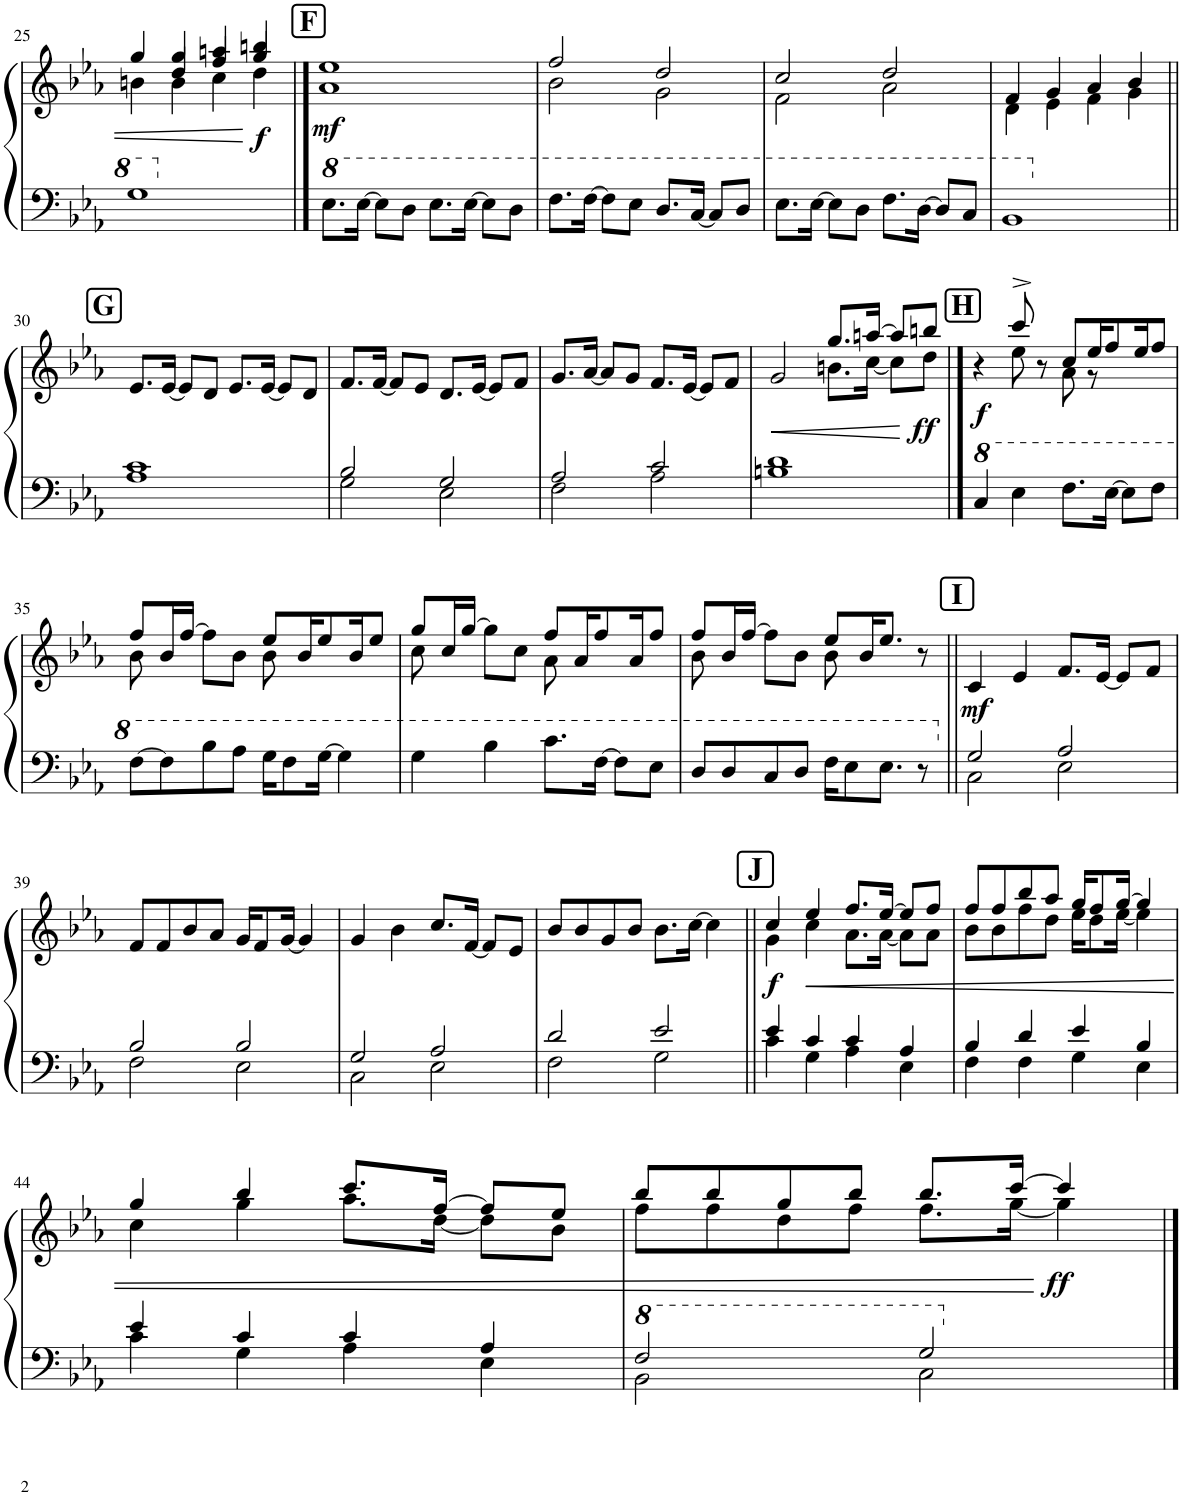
**kern	**kern	**dynam
*part1	*part1	*part1
*staff2	*staff1	*staff1/2
*I"Piano	*	*
*I'Pno.	*	*
!!LO:PB:g=z
*clefF4	*clefG2	*
*k[b-e-a-]	*k[b-e-a-]	*
*M4/4	*M4/4	*
=25	=25	=25
*	*^	*
*	*	*^	*
1g	4gg/	4bn\	4ryy	.
.	4gg/	4b\	4dd/	.
.	4aan/	4cc\	4ff/	.
!	!	!	!	!LO:DY:b
.	4bbn/	4dd\	4gg/	f
*	*v	*v	*v	*
!!LO:REH:place=s1:a:B:cj:fs=14:t=F
==26	==26	==26
*8va	*	*
*	*^	*
*	*	*^	*
!	!	!	!	!LO:DY:b
*	*	*v	*v	*
8.e-\L	1ee-	1a-	mf
[16e-\Jk	.	.	.
8e-\L]	.	.	.
8d\J	.	.	.
8.e-\L	.	.	.
[16e-\Jk	.	.	.
8e-\L]	.	.	.
8d\J	.	.	.
=27	=27	=27	=27
8.f\L	2ff/	2b-\	.
[16f\Jk	.	.	.
8f\L]	.	.	.
8e-\J	.	.	.
8.d/L	2dd/	2g\	.
[16c/Jk	.	.	.
8c/L]	.	.	.
8d/J	.	.	.
=28	=28	=28	=28
8.e-\L	2cc/	2f\	.
[16e-\Jk	.	.	.
8e-\L]	.	.	.
8d\J	.	.	.
8.f\L	2dd/	2a-\	.
[16d\Jk	.	.	.
8d/L]	.	.	.
8c/J	.	.	.
=29	=29	=29	=29
1B-	4f/	4d\	.
.	4g/	4e-\	.
.	4a-/	4f\	.
.	4b-/	4g\	.
*	*v	*v	*
!!LO:LB:g=z
!!LO:REH:place=s1:a:B:cj:fs=14:t=G
=30||	=30||	=30||
*X8va	*	*
*^	*	*
1c	1A-	8.e-/L	.
.	.	[16e-/Jk	.
.	.	8e-/L]	.
.	.	8d/J	.
.	.	8.e-/L	.
.	.	[16e-/Jk	.
.	.	8e-/L]	.
.	.	8d/J	.
=31	=31	=31	=31
2B-/	2G\	8.f/L	.
.	.	[16f/Jk	.
.	.	8f/L]	.
.	.	8e-/J	.
2G/	2E-\	8.d/L	.
.	.	[16e-/Jk	.
.	.	8e-/L]	.
.	.	8f/J	.
=32	=32	=32	=32
2A-/	2F\	8.g/L	.
.	.	[16a-/Jk	.
.	.	8a-/L]	.
.	.	8g/J	.
2c/	2A-\	8.f/L	.
.	.	[16e-/Jk	.
.	.	8e-/L]	.
.	.	8f/J	.
=33	=33	=33	=33
!	!	!	!LO:HP:b
*	*	*^	*
1d	1Bn	2g/	2ryy	<
.	.	8.gg/L	8.bn\L	.
.	.	[16aan/Jk	[16cc\Jk	.
.	.	8aa/L]	8cc\L]	.
!	!	!	!	!LO:DY:n=1:b
.	.	8bbn/J	8dd\J	[ ff
*v	*v	*	*	*
!!LO:REH:place=s1:a:B:cj:fs=14:t=H	!!
==34	==34	==34	==34
*8va	*	*	*
!	!	!	!LO:DY:b
4c/	4r	4ryy	f
4e-\	8ccc^/	8ee-\	.
.	8r	8ryy	.
8.f\L	8cc/L	8a-\	.
.	16ee-/K	8r	.
[16e-\Jk	8ff/	.	.
8e-\L]	.	4ryy	.
.	16ee-/K	.	.
8f\J	8ff/J	.	.
!!LO:LB:g=z	!!
=35	=35	=35	=35
[8f\L	8ff/L	8b-\	.
8f\]	16b-/L	4.ryy	.
.	[16ff/JJ	.	.
8b-\	8ff\L]	.	.
8a-\J	8b-\J	.	.
16g\KL	8ee-/L	8b-\	.
8f\	.	.	.
.	16b-/K	4.ryy	.
[16g\Jk	8ee-/	.	.
4g\]	.	.	.
.	16b-/K	.	.
.	8ee-/J	.	.
=36	=36	=36	=36
4g\	8gg/L	8cc\	.
.	16cc/L	4.ryy	.
.	[16gg/JJ	.	.
4b-\	8gg\L]	.	.
.	8cc\J	.	.
8.cc\L	8ff/L	8a-\	.
.	16a-/K	4.ryy	.
[16f\Jk	8ff/	.	.
8f\L]	.	.	.
.	16a-/K	.	.
8e-\J	8ff/J	.	.
=37	=37	=37	=37
8d/L	8ff/L	8b-\	.
8d/	16b-/L	4.ryy	.
.	[16ff/JJ	.	.
8c/	8ff\L]	.	.
8d/J	8b-\J	.	.
16f\KL	8ee-/L	8b-\	.
8e-\	.	.	.
.	16b-/K	4.ryy	.
8.e-\J	8.ee-/J	.	.
8r	8r	.	.
*	*v	*v	*
!!LO:REH:place=s1:a:B:cj:fs=14:t=I
=38||	=38||	=38||
*X8va	*	*
*^	*	*
!	!	!	!LO:DY:b
2G/	2C\	4c/	mf
.	.	4e-/	.
2A-/	2E-\	8.f/L	.
.	.	[16e-/Jk	.
.	.	8e-/L]	.
.	.	8f/J	.
!!LO:LB:g=z
=39	=39	=39	=39
2B-/	2F\	8f/L	.
.	.	8f/	.
.	.	8b-/	.
.	.	8a-/J	.
2B-/	2E-\	16g/KL	.
.	.	8f/	.
.	.	[16g/Jk	.
.	.	4g/]	.
=40	=40	=40	=40
2G/	2C\	4g/	.
.	.	4b-\	.
2A-/	2E-\	8.cc/L	.
.	.	[16f/Jk	.
.	.	8f/L]	.
.	.	8e-/J	.
=41	=41	=41	=41
2d/	2F\	8b-/L	.
.	.	8b-/	.
.	.	8g/	.
.	.	8b-/J	.
2e-/	2G\	8.b-\L	.
.	.	[16cc\Jk	.
.	.	4cc\]	.
!!LO:REH:place=s1:a:B:cj:fs=14:t=J
=42||	=42||	=42||	=42||
*	*	*^	*
!	!	!	!	!LO:DY:b
4e-/	4c\	4cc/	4g\	f
!	!	!	!	!LO:HP:b
4c/	4G\	4ee-/	4cc\	<
4c/	4A-\	8.ff/L	8.a-\L	.
.	.	[16ee-/Jk	[16a-\Jk	.
4A-/	4E-\	8ee-/L]	8a-\L]	.
.	.	8ff/J	8a-\J	.
=43	=43	=43	=43	=43
4B-/	4F\	8ff/L	8b-\L	.
.	.	8ff/	8b-\	.
4d/	4F\	8bb-/	8ff\	.
.	.	8aa-/J	8dd\J	.
4e-/	4G\	16gg/KL	16ee-\KL	.
.	.	8ff/	8dd\	.
.	.	[16gg/Jk	[16ee-\Jk	.
4B-/	4E-\	4gg/]	4ee-\]	.
!!LO:LB:g=z	!!
=44	=44	=44	=44	=44
4e-/	4c\	4gg/	4cc\	.
4c/	4G\	4bb-/	4gg\	.
4c/	4A-\	8.ccc/L	8.aa-\L	.
.	.	[16ff/Jk	[16dd\Jk	.
4A-/	4E-\	8ff/L]	8dd\L]	.
.	.	8ee-/J	8b-\J	.
=45	=45	=45	=45	=45
*8va	*	*	*	*
2f/	2B-\	8bb-/L	8ff\L	.
.	.	8bb-/	8ff\	.
.	.	8gg/	8dd\	.
.	.	8bb-/J	8ff\J	.
2g/	2c\	8.bb-/L	8.ff\L	.
.	.	[16ccc/Jk	[16gg\Jk	.
!	!	!	!	!LO:DY:n=1:b
.	.	4ccc/]	4gg\]	[ ff
*v	*v	*	*	*
*X8va	*	*	*
*	*v	*v	*
==	==	==
*-	*-	*-
